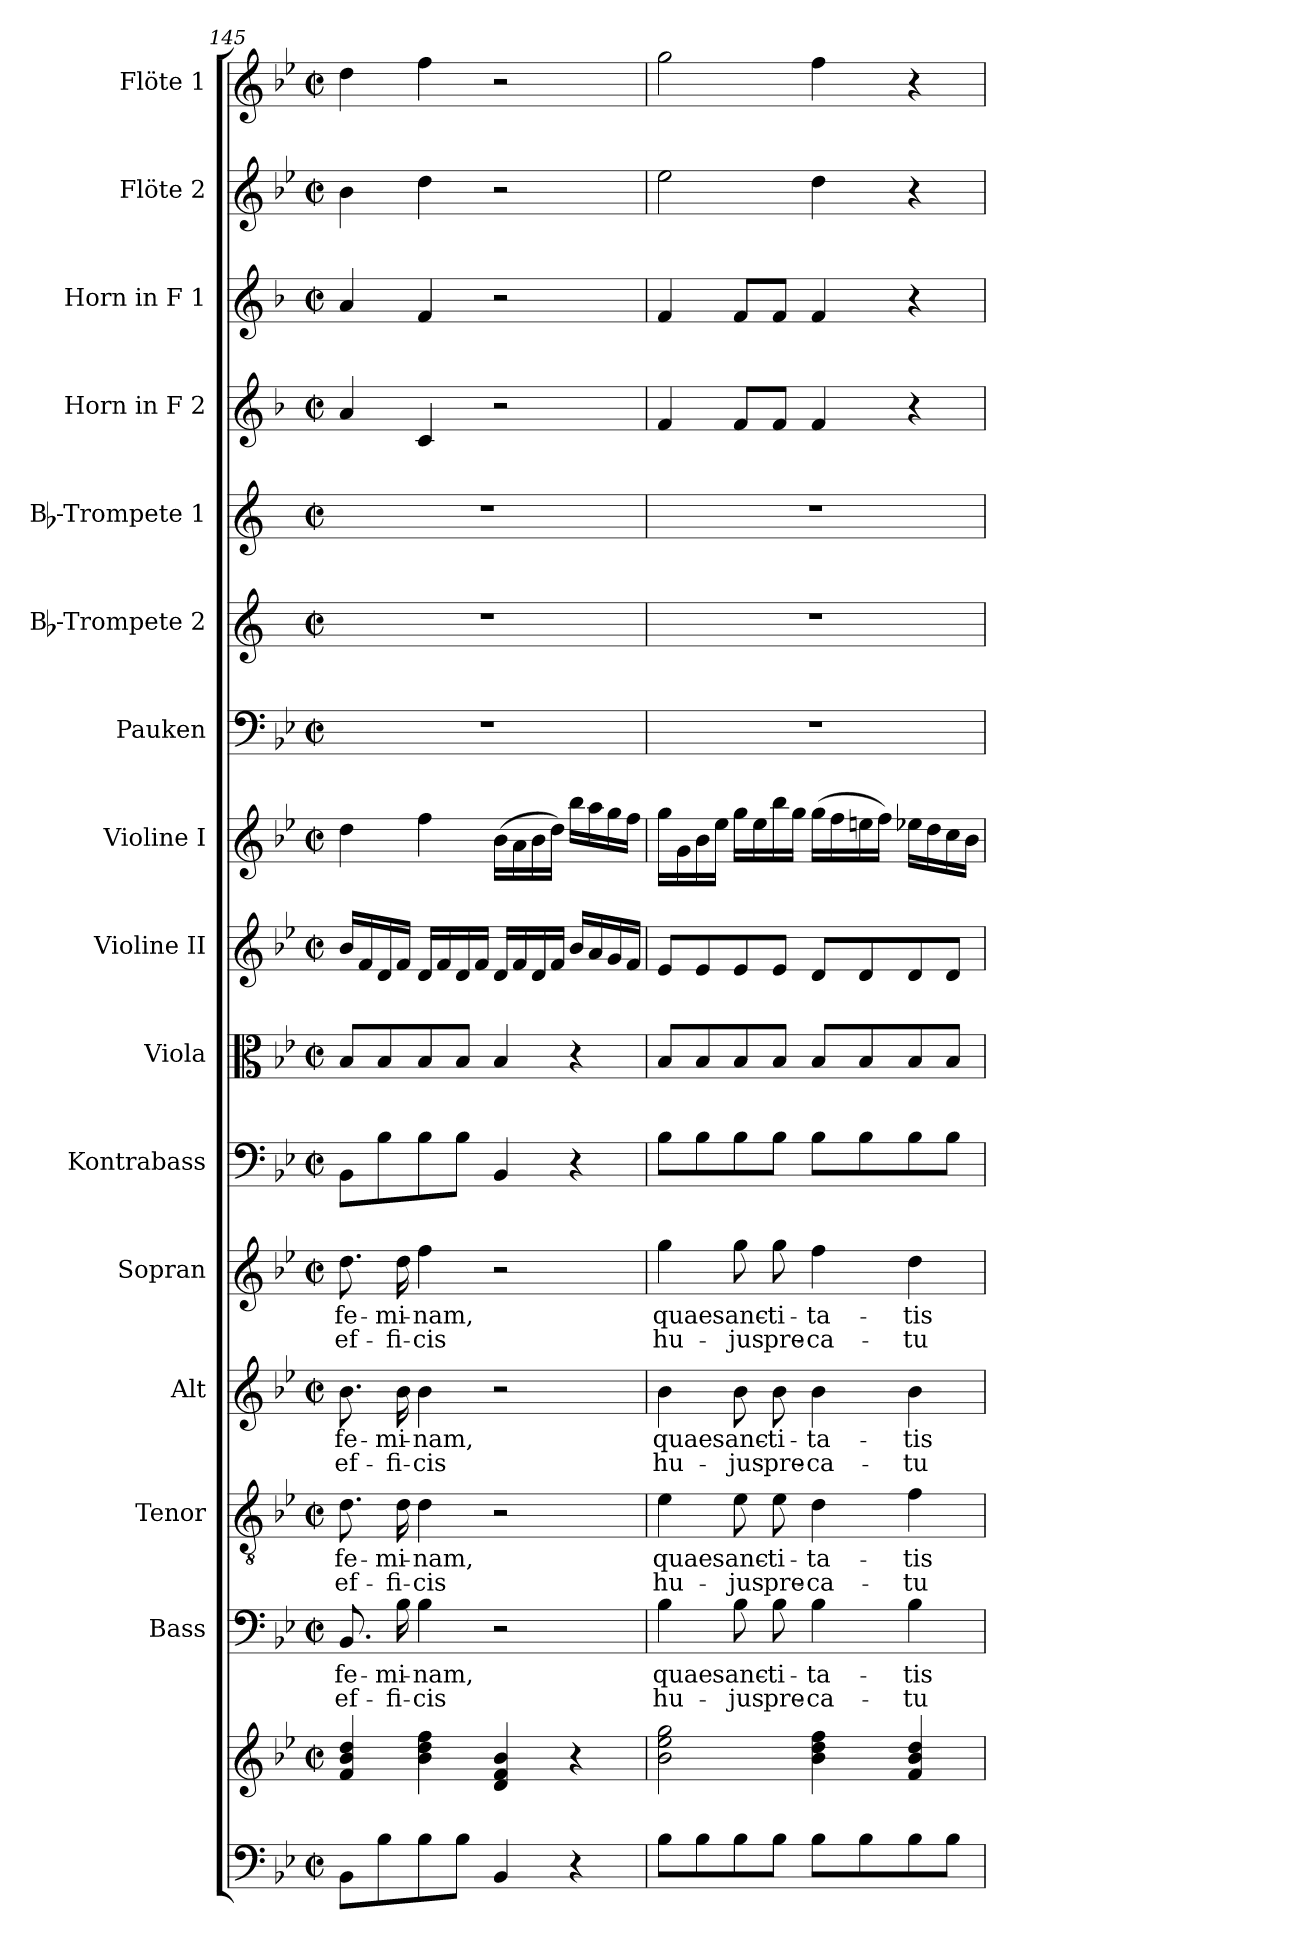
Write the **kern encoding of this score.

**kern	**kern	**kern	**text	**text	**kern	**text	**text	**kern	**text	**text	**kern	**text	**text	**kern	**kern	**kern	**kern	**kern	**kern	**kern	**kern	**kern	**kern	**kern
*part16	*part16	*part15	*part15	*part15	*part14	*part14	*part14	*part13	*part13	*part13	*part12	*part12	*part12	*part11	*part10	*part9	*part8	*part7	*part6	*part5	*part4	*part3	*part2	*part1
*staff17	*staff16	*staff15	*staff15	*staff15	*staff14	*staff14	*staff14	*staff13	*staff13	*staff13	*staff12	*staff12	*staff12	*staff11	*staff10	*staff9	*staff8	*staff7	*staff6	*staff5	*staff4	*staff3	*staff2	*staff1
*	*	*I"Bass	*	*	*I"Tenor	*	*	*I"Alt	*	*	*I"Sopran	*	*	*I"Kontrabass	*I"Viola	*I"Violine II	*I"Violine I	*I"Pauken	*I"Bb-Trompete 2	*I"Bb-Trompete 1	*I"Horn in F 2	*I"Horn in F 1	*I"Flöte 2	*I"Flöte 1
*	*	*I'B.	*	*	*I'T.	*	*	*I'A.	*	*	*I'S.	*	*	*I'Kb.	*I'Vla.	*I'Vl. II	*I'Vl. I	*I'Pk.	*I'Bb Trp. 2	*I'Bb Trp. 1	*	*	*I'Fl. 2	*I'Fl. 1
*clefF4	*clefG2	*clefF4	*	*	*clefGv2	*	*	*clefG2	*	*	*clefG2	*	*	*clefF4	*clefC3	*clefG2	*clefG2	*clefF4	*clefG2	*clefG2	*clefG2	*clefG2	*clefG2	*clefG2
*	*	*	*	*	*	*	*	*	*	*	*	*	*	*ITrd7c12	*	*	*	*	*ITrd1c2	*ITrd1c2	*ITrd4c7	*ITrd4c7	*	*
*k[b-e-]	*k[b-e-]	*k[b-e-]	*	*	*k[b-e-]	*	*	*k[b-e-]	*	*	*k[b-e-]	*	*	*k[b-e-]	*k[b-e-]	*k[b-e-]	*k[b-e-]	*k[b-e-]	*k[b-e-]	*k[b-e-]	*k[b-e-]	*k[b-e-]	*k[b-e-]	*k[b-e-]
*B-:	*B-:	*B-:	*	*	*B-:	*	*	*B-:	*	*	*B-:	*	*	*B-:	*B-:	*B-:	*B-:	*B-:	*B-:	*B-:	*B-:	*B-:	*B-:	*B-:
*M2/2	*M2/2	*M2/2	*	*	*M2/2	*	*	*M2/2	*	*	*M2/2	*	*	*M2/2	*M2/2	*M2/2	*M2/2	*M2/2	*M2/2	*M2/2	*M2/2	*M2/2	*M2/2	*M2/2
*met(c|)	*met(c|)	*met(c|)	*	*	*met(c|)	*	*	*met(c|)	*	*	*met(c|)	*	*	*met(c|)	*met(c|)	*met(c|)	*met(c|)	*met(c|)	*met(c|)	*met(c|)	*met(c|)	*met(c|)	*met(c|)	*met(c|)
=145	=145	=145	=145	=145	=145	=145	=145	=145	=145	=145	=145	=145	=145	=145	=145	=145	=145	=145	=145	=145	=145	=145	=145	=145
!	!	!	!LO:LY:b	!LO:LY:b	!	!LO:LY:b	!LO:LY:b	!	!LO:LY:b	!LO:LY:b	!	!LO:LY:b	!LO:LY:b	!	!	!	!	!	!	!	!	!	!	!
8BB-\L	4f/ 4b-/ 4dd/	8.BB-/	fe-	ef-	8.d\	fe-	ef-	8.b-\	fe-	ef-	8.dd\	fe-	ef-	8BBB-\L	8B-/L	16b-/LL	4dd\	1r	1r	1r	4d/	4d/	4b-\	4dd\
.	.	.	.	.	.	.	.	.	.	.	.	.	.	.	.	16f/	.	.	.	.	.	.	.	.
8B-\	.	.	.	.	.	.	.	.	.	.	.	.	.	8BB-\	8B-/	16d/	.	.	.	.	.	.	.	.
!	!	!	!LO:LY:b	!LO:LY:b	!	!LO:LY:b	!LO:LY:b	!	!LO:LY:b	!LO:LY:b	!	!LO:LY:b	!LO:LY:b	!	!	!	!	!	!	!	!	!	!	!
.	.	16B-\	-mi-	-fi-	16d\	-mi-	-fi-	16b-\	-mi-	-fi-	16dd\	-mi-	-fi-	.	.	16f/JJ	.	.	.	.	.	.	.	.
!	!	!	!LO:LY:b	!LO:LY:b	!	!LO:LY:b	!LO:LY:b	!	!LO:LY:b	!LO:LY:b	!	!LO:LY:b	!LO:LY:b	!	!	!	!	!	!	!	!	!	!	!
8B-\	4b-\ 4dd\ 4ff\	4B-\	-nam,	-cis	4d\	-nam,	-cis	4b-\	-nam,	-cis	4ff\	-nam,	-cis	8BB-\	8B-/	16d/LL	4ff\	.	.	.	4F/	4B-/	4dd\	4ff\
.	.	.	.	.	.	.	.	.	.	.	.	.	.	.	.	16f/	.	.	.	.	.	.	.	.
8B-\J	.	.	.	.	.	.	.	.	.	.	.	.	.	8BB-\J	8B-/J	16d/	.	.	.	.	.	.	.	.
.	.	.	.	.	.	.	.	.	.	.	.	.	.	.	.	16f/JJ	.	.	.	.	.	.	.	.
4BB-/	4d/ 4f/ 4b-/	2r	.	.	2r	.	.	2r	.	.	2r	.	.	4BBB-/	4B-/	16d/LL	(>16b-\LL	.	.	.	2r	2r	2r	2r
.	.	.	.	.	.	.	.	.	.	.	.	.	.	.	.	16f/	16a\	.	.	.	.	.	.	.
.	.	.	.	.	.	.	.	.	.	.	.	.	.	.	.	16d/	16b-\	.	.	.	.	.	.	.
.	.	.	.	.	.	.	.	.	.	.	.	.	.	.	.	16f/JJ	16dd\JJ)	.	.	.	.	.	.	.
4r	4r	.	.	.	.	.	.	.	.	.	.	.	.	4r	4r	16b-/LL	16bb-\LL	.	.	.	.	.	.	.
.	.	.	.	.	.	.	.	.	.	.	.	.	.	.	.	16a/	16aa\	.	.	.	.	.	.	.
.	.	.	.	.	.	.	.	.	.	.	.	.	.	.	.	16g/	16gg\	.	.	.	.	.	.	.
.	.	.	.	.	.	.	.	.	.	.	.	.	.	.	.	16f/JJ	16ff\JJ	.	.	.	.	.	.	.
!!LO:PB:g=z
=146	=146	=146	=146	=146	=146	=146	=146	=146	=146	=146	=146	=146	=146	=146	=146	=146	=146	=146	=146	=146	=146	=146	=146	=146
!	!	!	!LO:LY:b	!LO:LY:b	!	!LO:LY:b	!LO:LY:b	!	!LO:LY:b	!LO:LY:b	!	!LO:LY:b	!LO:LY:b	!	!	!	!	!	!	!	!	!	!	!
8B-\L	2b-\ 2ee-\ 2gg\	4B-\	quae	hu-	4e-\	quae	hu-	4b-\	quae	hu-	4gg\	quae	hu-	8BB-\L	8B-/L	8e-/L	16gg\LL	1r	1r	1r	4B-/	4B-/	2ee-\	2gg\
.	.	.	.	.	.	.	.	.	.	.	.	.	.	.	.	.	16g\	.	.	.	.	.	.	.
8B-\	.	.	.	.	.	.	.	.	.	.	.	.	.	8BB-\	8B-/	8e-/	16b-\	.	.	.	.	.	.	.
.	.	.	.	.	.	.	.	.	.	.	.	.	.	.	.	.	16ee-\JJ	.	.	.	.	.	.	.
!	!	!	!LO:LY:b	!LO:LY:b	!	!LO:LY:b	!LO:LY:b	!	!LO:LY:b	!LO:LY:b	!	!LO:LY:b	!LO:LY:b	!	!	!	!	!	!	!	!	!	!	!
8B-\	.	8B-\	sanc-	-jus	8e-\	sanc-	-jus	8b-\	sanc-	-jus	8gg\	sanc-	-jus	8BB-\	8B-/	8e-/	16gg\LL	.	.	.	8B-/L	8B-/L	.	.
.	.	.	.	.	.	.	.	.	.	.	.	.	.	.	.	.	16ee-\	.	.	.	.	.	.	.
!	!	!	!LO:LY:b	!LO:LY:b	!	!LO:LY:b	!LO:LY:b	!	!LO:LY:b	!LO:LY:b	!	!LO:LY:b	!LO:LY:b	!	!	!	!	!	!	!	!	!	!	!
8B-\J	.	8B-\	-ti-	pre-	8e-\	-ti-	pre-	8b-\	-ti-	pre-	8gg\	-ti-	pre-	8BB-\J	8B-/J	8e-/J	16bb-\	.	.	.	8B-/J	8B-/J	.	.
.	.	.	.	.	.	.	.	.	.	.	.	.	.	.	.	.	16gg\JJ	.	.	.	.	.	.	.
!	!	!	!LO:LY:b	!LO:LY:b	!	!LO:LY:b	!LO:LY:b	!	!LO:LY:b	!LO:LY:b	!	!LO:LY:b	!LO:LY:b	!	!	!	!	!	!	!	!	!	!	!
8B-\L	4b-\ 4dd\ 4ff\	4B-\	-ta-	-ca-	4d\	-ta-	-ca-	4b-\	-ta-	-ca-	4ff\	-ta-	-ca-	8BB-\L	8B-/L	8d/L	(>16gg\LL	.	.	.	4B-/	4B-/	4dd\	4ff\
.	.	.	.	.	.	.	.	.	.	.	.	.	.	.	.	.	16ff\	.	.	.	.	.	.	.
8B-\	.	.	.	.	.	.	.	.	.	.	.	.	.	8BB-\	8B-/	8d/	16een\	.	.	.	.	.	.	.
.	.	.	.	.	.	.	.	.	.	.	.	.	.	.	.	.	16ff\JJ)	.	.	.	.	.	.	.
!	!	!	!LO:LY:b	!LO:LY:b	!	!LO:LY:b	!LO:LY:b	!	!LO:LY:b	!LO:LY:b	!	!LO:LY:b	!LO:LY:b	!	!	!	!	!	!	!	!	!	!	!
8B-\	4f/ 4b-/ 4dd/	4B-\	-tis	-tu	4f\	-tis	-tu	4b-\	-tis	-tu	4dd\	-tis	-tu	8BB-\	8B-/	8d/	16ee-X\LL	.	.	.	4r	4r	4r	4r
.	.	.	.	.	.	.	.	.	.	.	.	.	.	.	.	.	16dd\	.	.	.	.	.	.	.
8B-\J	.	.	.	.	.	.	.	.	.	.	.	.	.	8BB-\J	8B-/J	8d/J	16cc\	.	.	.	.	.	.	.
.	.	.	.	.	.	.	.	.	.	.	.	.	.	.	.	.	16b-\JJ	.	.	.	.	.	.	.
=	=	=	=	=	=	=	=	=	=	=	=	=	=	=	=	=	=	=	=	=	=	=	=	=
*-	*-	*-	*-	*-	*-	*-	*-	*-	*-	*-	*-	*-	*-	*-	*-	*-	*-	*-	*-	*-	*-	*-	*-	*-
